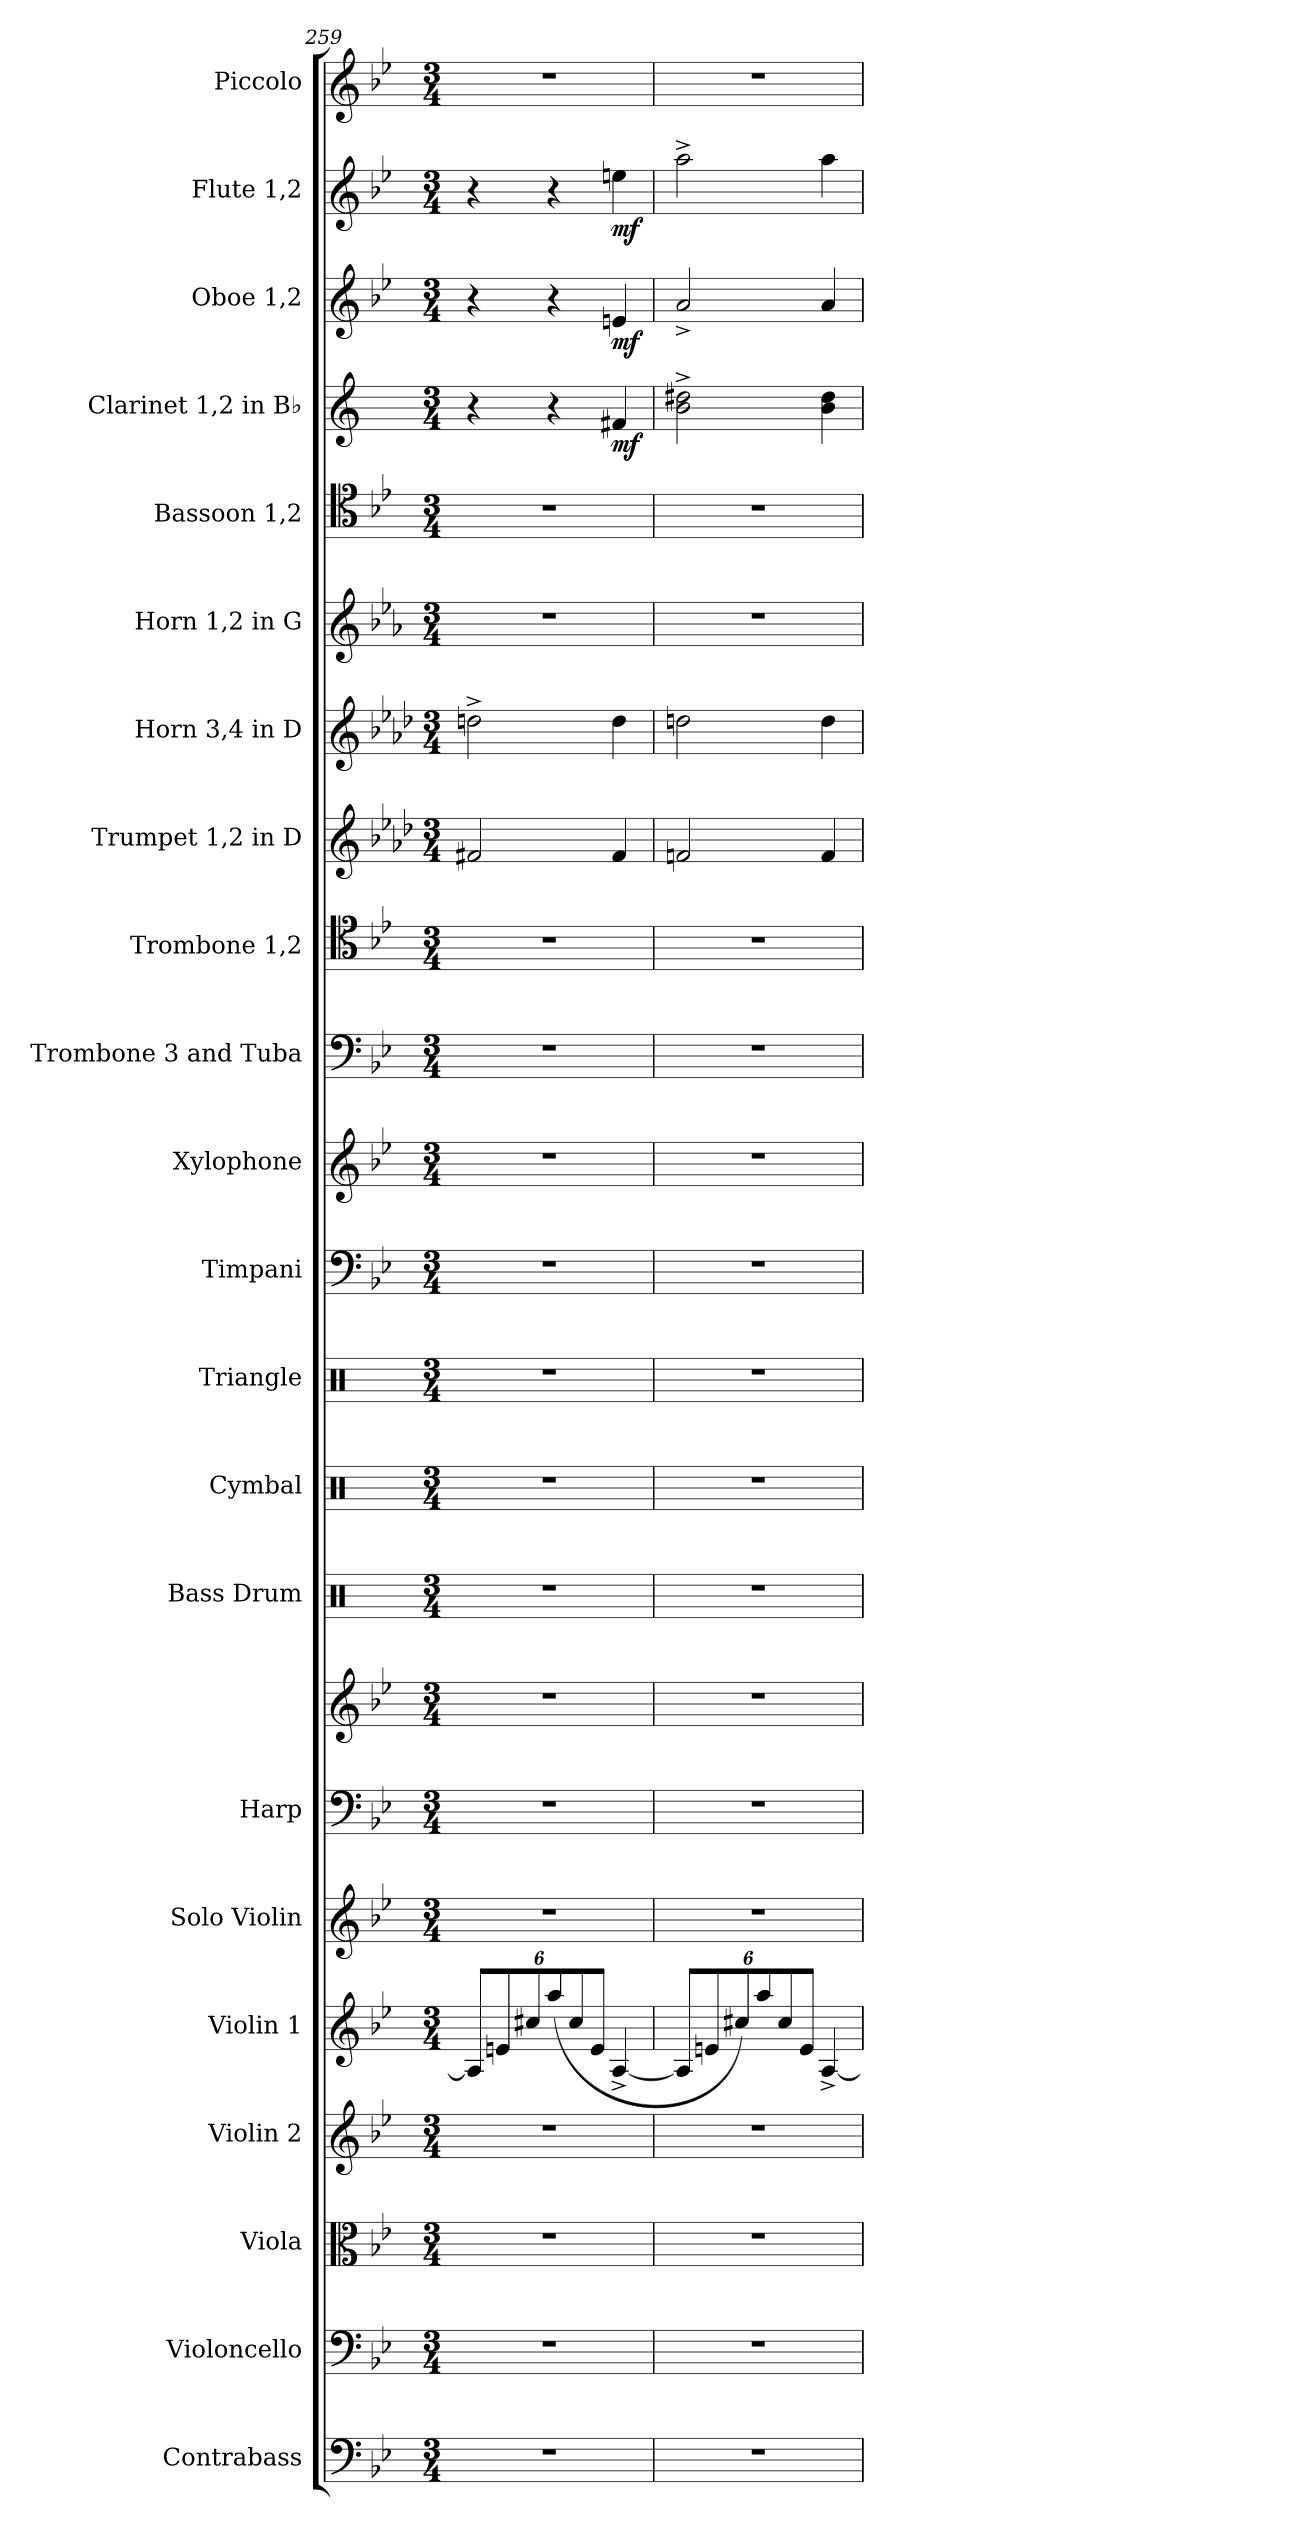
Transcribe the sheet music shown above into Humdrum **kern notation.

**kern	**kern	**kern	**kern	**kern	**kern	**kern	**kern	**kern	**kern	**kern	**kern	**kern	**kern	**kern	**kern	**kern	**kern	**kern	**kern	**dynam	**kern	**dynam	**kern	**dynam	**kern
*part22	*part21	*part20	*part19	*part18	*part17	*part16	*part16	*part15	*part14	*part13	*part12	*part11	*part10	*part9	*part8	*part7	*part6	*part5	*part4	*part4	*part3	*part3	*part2	*part2	*part1
*staff23	*staff22	*staff21	*staff20	*staff19	*staff18	*staff17	*staff16	*staff15	*staff14	*staff13	*staff12	*staff11	*staff10	*staff9	*staff8	*staff7	*staff6	*staff5	*staff4	*staff4	*staff3	*staff3	*staff2	*staff2	*staff1
*I"Contrabass	*I"Violoncello	*I"Viola	*I"Violin 2	*I"Violin 1	*I"Solo Violin	*I"Harp	*	*I"Bass Drum	*I"Cymbal	*I"Triangle	*I"Timpani	*I"Xylophone	*I"Trombone 3 and Tuba	*I"Trombone 1,2	*I"Trumpet 1,2 in D	*I"Horn 3,4 in D	*I"Horn 1,2 in G	*I"Bassoon 1,2	*I"Clarinet 1,2 in B♭	*	*I"Oboe 1,2	*	*I"Flute 1,2	*	*I"Piccolo
*I'Cb.	*I'Vc.	*I'Vla.	*I'Vln. 2	*I'Vln. 1	*I'Solo Vln.	*I'Hrp.	*	*I'B.D	*I'Cym.	*I'Trgl.	*I'Timp.	*I'Xyl.	*I'Tbn. 3 and Tba.	*I'Tbn. 1,2	*I'Tpt. 1,2 in D	*I'Hn. 3,4 in D	*I'Hn. 1,2 in G	*I'Bsn. 1,2	*I'Cl. 1,2 in B♭	*	*I'Ob. 1,2	*	*I'Fl. 1,2	*	*I'Picc.
!!LO:PB:g=z
*clefF4	*clefF4	*clefC3	*clefG2	*clefG2	*clefG2	*clefF4	*clefG2	*clefX	*clefX	*clefX	*clefF4	*clefG2	*clefF4	*clefC4	*clefG2	*clefG2	*clefG2	*clefC4	*clefG2	*	*clefG2	*	*clefG2	*	*clefG2
*ITrd7c12	*	*	*	*	*	*	*	*	*	*	*	*ITrd-7c-12	*	*	*ITrd-1c-2	*ITrd6c10	*ITrd3c5	*	*ITrd1c2	*	*	*	*	*	*ITrd-7c-12
*k[b-e-]	*k[b-e-]	*k[b-e-]	*k[b-e-]	*k[b-e-]	*k[b-e-]	*k[b-e-]	*k[b-e-]	*k[]	*k[]	*k[]	*k[b-e-]	*k[b-e-]	*k[b-e-]	*k[b-e-]	*k[b-e-]	*k[b-e-]	*k[b-e-]	*k[b-e-]	*k[b-e-]	*	*k[b-e-]	*	*k[b-e-]	*	*k[b-e-]
*M3/4	*M3/4	*M3/4	*M3/4	*M3/4	*M3/4	*M3/4	*M3/4	*M3/4	*M3/4	*M3/4	*M3/4	*M3/4	*M3/4	*M3/4	*M3/4	*M3/4	*M3/4	*M3/4	*M3/4	*	*M3/4	*	*M3/4	*	*M3/4
*	*	*	*	*Xbrackettup	*	*	*	*	*	*	*	*	*	*	*	*	*	*	*	*	*	*	*	*	*
=259	=259	=259	=259	=259	=259	=259	=259	=259	=259	=259	=259	=259	=259	=259	=259	=259	=259	=259	=259	=259	=259	=259	=259	=259	=259
2.r	2.r	2.r	2.r	12A/L]	2.r	2.r	2.r	2.r	2.r	2.r	2.r	2.r	2.r	2.r	2g#X/	2en^\	2.r	2.r	4r	.	4r	.	4r	.	2.r
.	.	.	.	12en/	.	.	.	.	.	.	.	.	.	.	.	.	.	.	.	.	.	.	.	.	.
.	.	.	.	12cc#X/	.	.	.	.	.	.	.	.	.	.	.	.	.	.	.	.	.	.	.	.	.
.	.	.	.	(<12aa/	.	.	.	.	.	.	.	.	.	.	.	.	.	.	4r	.	4r	.	4r	.	.
.	.	.	.	12cc#/	.	.	.	.	.	.	.	.	.	.	.	.	.	.	.	.	.	.	.	.	.
.	.	.	.	12e/J	.	.	.	.	.	.	.	.	.	.	.	.	.	.	.	.	.	.	.	.	.
!	!	!	!	!	!	!	!	!	!	!	!	!	!	!	!	!	!	!	!	!LO:DY:b	!	!LO:DY:b	!	!LO:DY:b	!
.	.	.	.	[4A^/	.	.	.	.	.	.	.	.	.	.	4g#/	4e\	.	.	4en/	mf	4en/	mf	4een\	mf	.
=260	=260	=260	=260	=260	=260	=260	=260	=260	=260	=260	=260	=260	=260	=260	=260	=260	=260	=260	=260	=260	=260	=260	=260	=260	=260
2.r	2.r	2.r	2.r	12A/L]	2.r	2.r	2.r	2.r	2.r	2.r	2.r	2.r	2.r	2.r	2gn/	2en\	2.r	2.r	2a\^ 2cc#X\^	.	2a^/	.	2aa^\	.	2.r
.	.	.	.	12en/	.	.	.	.	.	.	.	.	.	.	.	.	.	.	.	.	.	.	.	.	.
.	.	.	.	12cc#X/)	.	.	.	.	.	.	.	.	.	.	.	.	.	.	.	.	.	.	.	.	.
.	.	.	.	12aa/	.	.	.	.	.	.	.	.	.	.	.	.	.	.	.	.	.	.	.	.	.
.	.	.	.	12cc#/	.	.	.	.	.	.	.	.	.	.	.	.	.	.	.	.	.	.	.	.	.
.	.	.	.	12e/J	.	.	.	.	.	.	.	.	.	.	.	.	.	.	.	.	.	.	.	.	.
.	.	.	.	[4A^/	.	.	.	.	.	.	.	.	.	.	4g/	4e\	.	.	4a\ 4cc#\	.	4a/	.	4aa\	.	.
=	=	=	=	=	=	=	=	=	=	=	=	=	=	=	=	=	=	=	=	=	=	=	=	=	=
*-	*-	*-	*-	*-	*-	*-	*-	*-	*-	*-	*-	*-	*-	*-	*-	*-	*-	*-	*-	*-	*-	*-	*-	*-	*-
